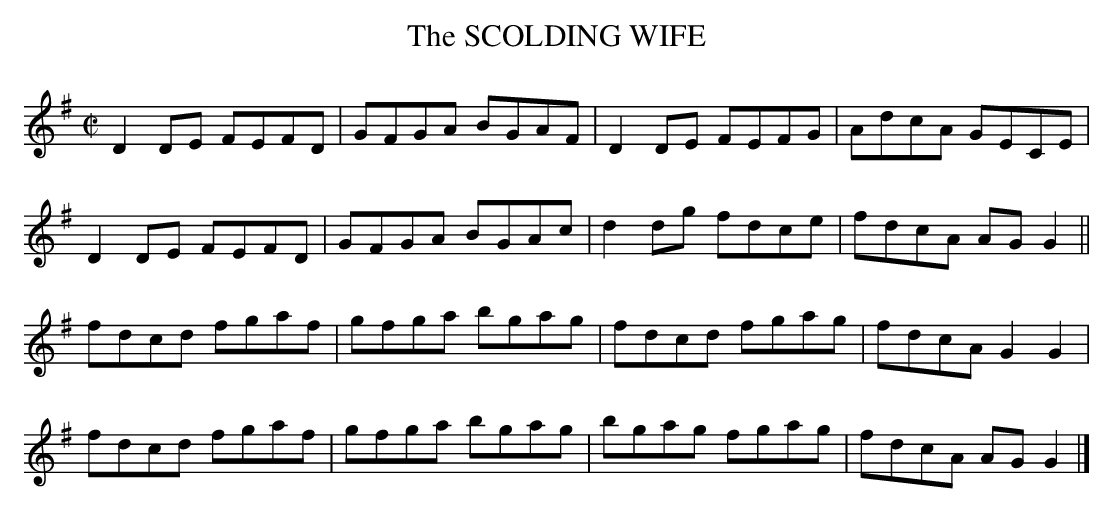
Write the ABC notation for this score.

X:1
T:SCOLDING WIFE, The
M:C|
L:1/8
K:G
D2DE FEFD|GFGA BGAF|D2DE FEFG|AdcA GECE|
D2DE FEFD|GFGA BGAc|d2dg fdce|fdcA AGG2||
fdcd fgaf|gfga bgag|fdcd fgag|fdcA G2G2|
fdcd fgaf|gfga bgag|bgag fgag|fdcA AGG2|]
